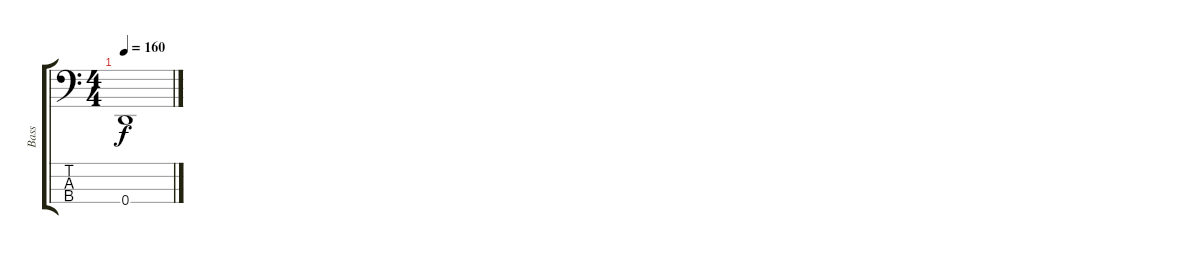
\track ("Bass" "Bass") {instrument electricbasspick}
\staff {score tabs}
\tuning (G2 D2 A1 D1) {hide}
\ts (4 4)
\tempo 160
\clef f4
\ks c
0.4.1{dy f}
